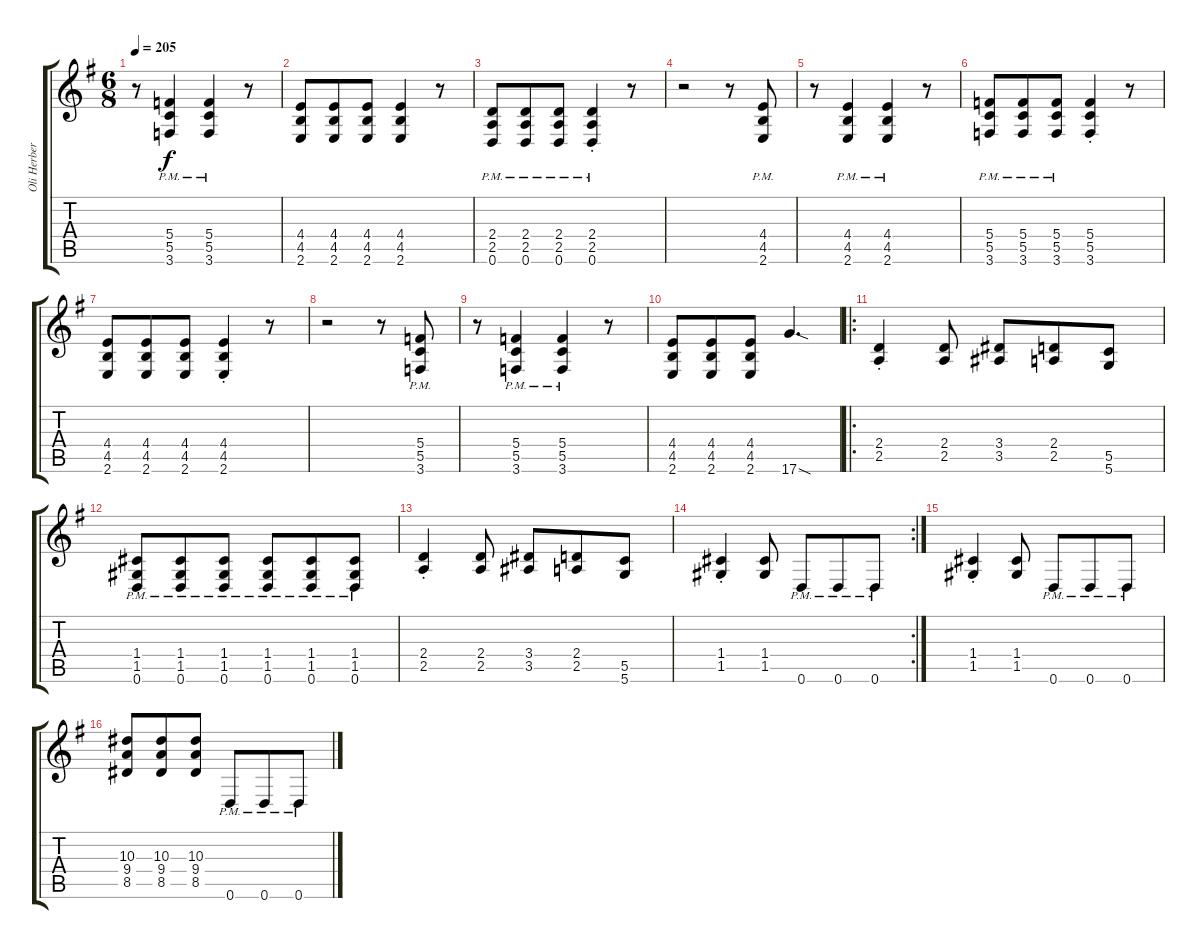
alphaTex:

\track ("Oli Herbert" "Oli Herber") {instrument distortionguitar}
\staff {score tabs}
\tuning (D4 A3 F3 C3 G2 D2) {hide}
\ts (6 8)
\tempo 205
\clef g2
\ks g
r.8{dy f} (5.4{pm} 5.5{pm} 3.6{pm}).4 (5.4{pm} 5.5{pm} 3.6{pm}).4 r.8 |
(4.4 4.5 2.6).8 (4.4 4.5 2.6).8 (4.4 4.5 2.6).8 (4.4 4.5 2.6).4 r.8 |
(2.4{pm} 2.5{pm} 0.6{pm}).8 (2.4{pm} 2.5{pm} 0.6{pm}).8 (2.4{pm} 2.5{pm} 0.6{pm}).8 (2.4{pm st} 2.5{pm st} 0.6{pm st}).4 r.8 |
r.2 r.8 (4.4{pm} 4.5{pm} 2.6{pm}).8 |
r.8 (4.4{pm} 4.5{pm} 2.6{pm}).4 (4.4{pm} 4.5{pm} 2.6{pm}).4 r.8 |
(5.4{pm} 5.5{pm} 3.6{pm}).8 (5.4{pm} 5.5{pm} 3.6{pm}).8 (5.4{pm} 5.5{pm} 3.6{pm}).8 (5.4{st} 5.5{st} 3.6{st}).4 r.8 |
(4.4 4.5 2.6).8 (4.4 4.5 2.6).8 (4.4 4.5 2.6).8 (4.4{st} 4.5{st} 2.6{st}).4 r.8 |
r.2 r.8 (5.4{pm} 5.5{pm} 3.6{pm}).8 |
r.8 (5.4{pm} 5.5{pm} 3.6{pm}).4 (5.4{pm} 5.5{pm} 3.6{pm}).4 r.8 |
(4.4 4.5 2.6).8 (4.4 4.5 2.6).8 (4.4 4.5 2.6).8 17.6{sod}.4{d} |
\ro
(2.4{st} 2.5{st}).4 (2.4 2.5).8 (3.4 3.5).8 (2.4 2.5).8 (5.5 5.6).8 |
(1.4{pm} 1.5{pm} 0.6{pm}).8 (1.4{pm} 1.5{pm} 0.6{pm}).8 (1.4{pm} 1.5{pm} 0.6{pm}).8 (1.4{pm} 1.5{pm} 0.6{pm}).8 (1.4{pm} 1.5{pm} 0.6{pm}).8 (1.4{pm} 1.5{pm} 0.6{pm}).8 |
(2.4{st} 2.5{st}).4 (2.4 2.5).8 (3.4 3.5).8 (2.4 2.5).8 (5.5 5.6).8 |
\rc 2
(1.4{st} 1.5{st}).4 (1.4 1.5).8 0.6{pm}.8 0.6{pm}.8 0.6{pm}.8 |
(1.4{st} 1.5{st}).4 (1.4 1.5).8 0.6{pm}.8 0.6{pm}.8 0.6{pm}.8 |
(10.3 9.4 8.5).8 (10.3 9.4 8.5).8 (10.3 9.4 8.5).8 0.6{pm}.8 0.6{pm}.8 0.6{pm}.8
